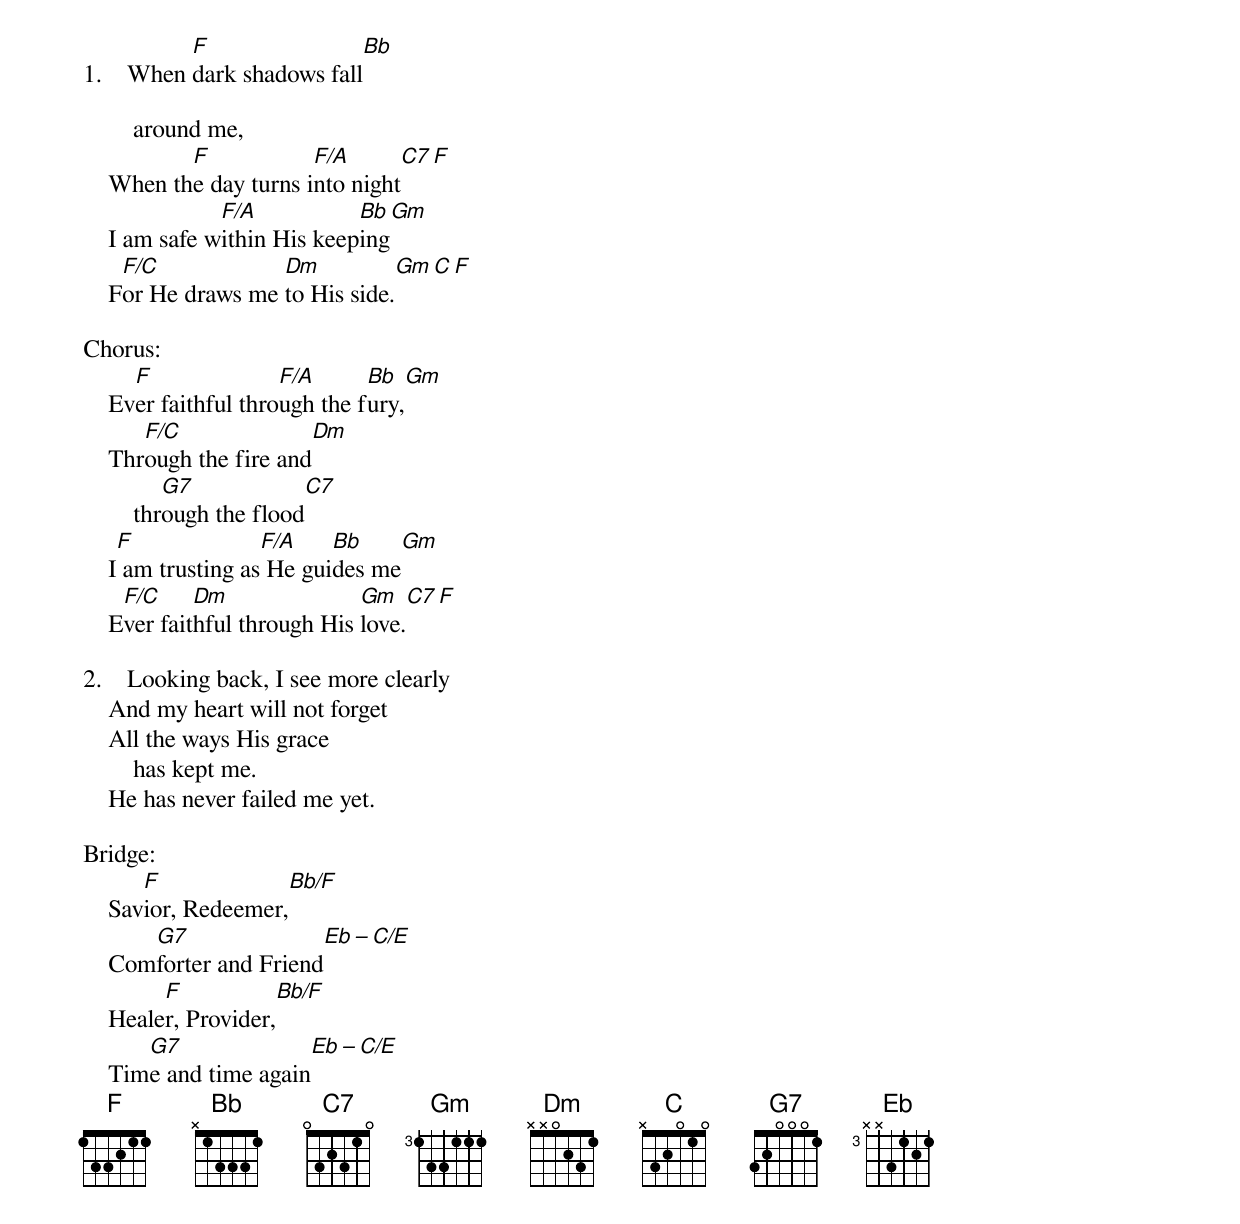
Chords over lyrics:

           F                                  Bb
1.    When dark shadows fall

        around me,
           F            F/A             C7        F
    When the day turns into night
               F/A           Bb          Gm
    I am safe within His keeping
     F/C            Dm          Gm  C    F
    For He draws me to His side.

Chorus:
      F               F/A      Bb               Gm
    Ever faithful through the fury,
       F/C                 Dm
    Through the fire and
           G7                  C7
        through the flood
     F              F/A    Bb        Gm
    I am trusting as He guides me
     F/C     Dm               Gm      C7   F
    Ever faithful through His love.

2.    Looking back, I see more clearly
    And my heart will not forget
    All the ways His grace
        has kept me.
    He has never failed me yet.

Bridge:
       F                 Bb/F
    Savior, Redeemer,
       G7                            Eb – C/E
    Comforter and Friend
         F              Bb/F
    Healer, Provider,
       G7                           Eb – C/E
    Time and time again
